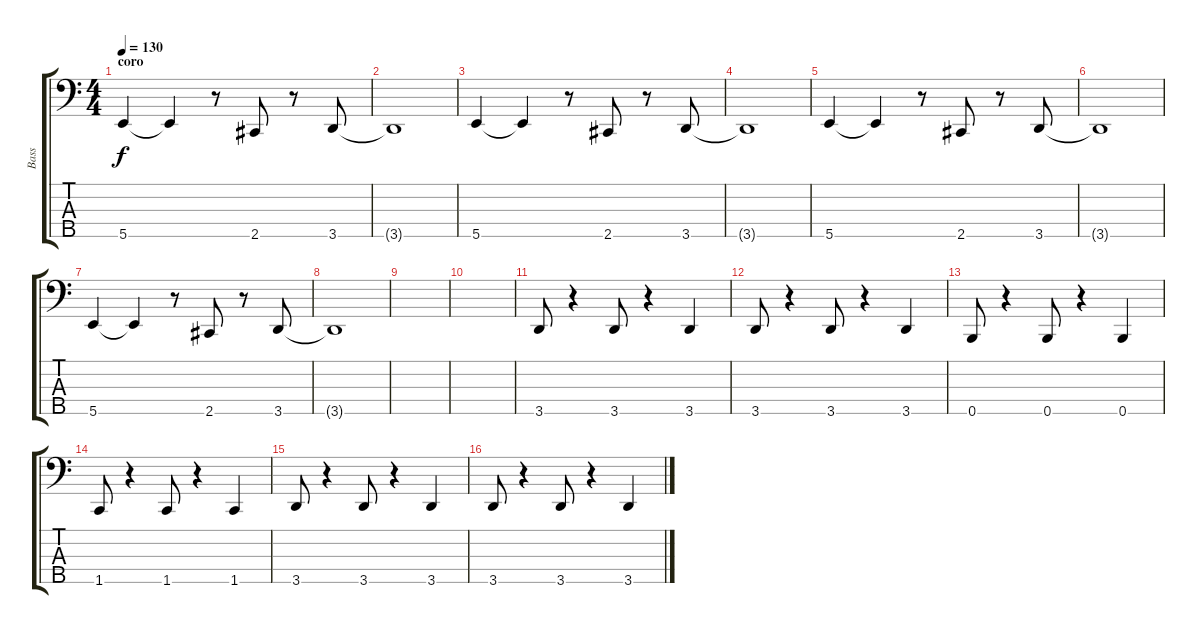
\track ("Bass" "Bass") {instrument electricbassfinger}
\staff {score tabs}
\tuning (G2 D2 A1 E1 B0) {hide}
\ts (4 4)
\section ("" "coro")
\tempo 130
\clef f4
\ks c
5.5.4{dy f} 5.5{t}.4 r.8 2.5.8 r.8 3.5.8 |
3.5{t}.1 |
5.5.4 5.5{t}.4 r.8 2.5.8 r.8 3.5.8 |
3.5{t}.1 |
5.5.4 5.5{t}.4 r.8 2.5.8 r.8 3.5.8 |
3.5{t}.1 |
5.5.4 5.5{t}.4 r.8 2.5.8 r.8 3.5.8 |
3.5{t}.1 |
|
|
3.5.8 r.4 3.5.8 r.4 3.5.4 |
3.5.8 r.4 3.5.8 r.4 3.5.4 |
0.5.8 r.4 0.5.8 r.4 0.5.4 |
1.5.8 r.4 1.5.8 r.4 1.5.4 |
3.5.8 r.4 3.5.8 r.4 3.5.4 |
3.5.8 r.4 3.5.8 r.4 3.5.4
